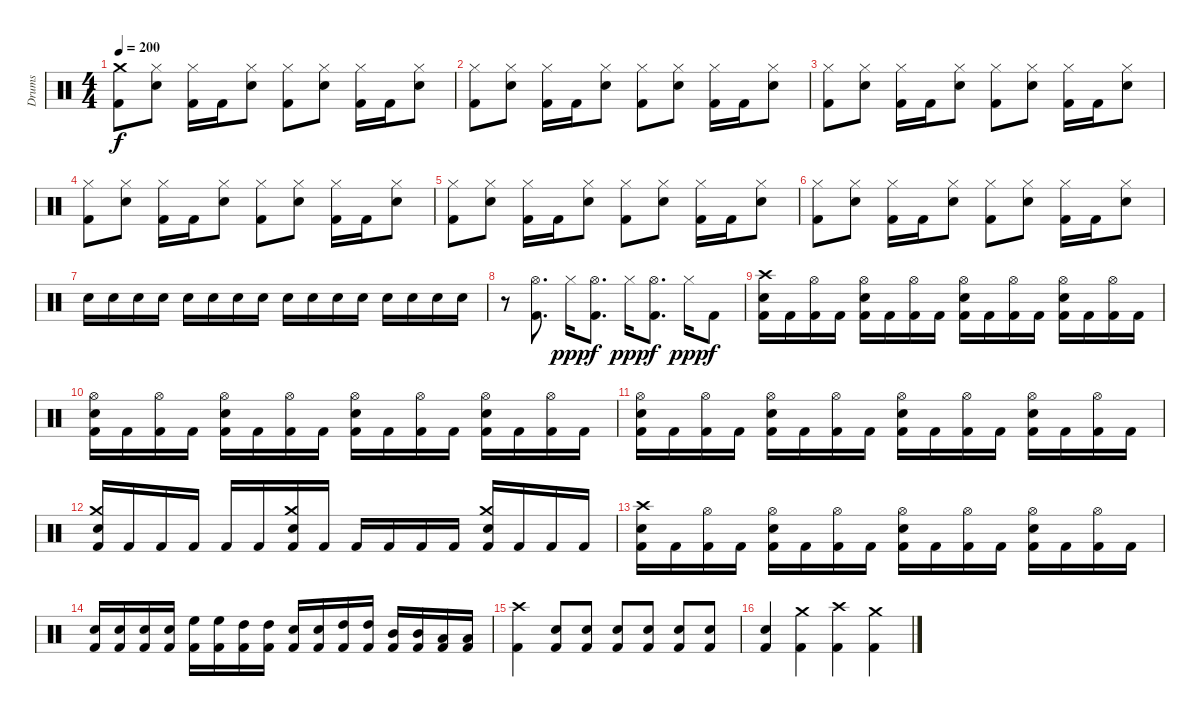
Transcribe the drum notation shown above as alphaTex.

\track ("Drums" "Drums") {instrument percussion}
\staff {score}
\articulation defaults
\ts (4 4)
\section ("" "")
\tempo 200
\clef neutral
\ks c
("Kick (hit) 2" "Crash medium (hit)").8{dy f} ("Snare (hit) 2" "Hi-Hat (closed)").8 ("Kick (hit) 2" "Hi-Hat (closed)").16 "Kick (hit) 2".16 ("Snare (hit) 2" "Hi-Hat (closed)").8 ("Kick (hit) 2" "Hi-Hat (closed)").8 ("Snare (hit) 2" "Hi-Hat (closed)").8 ("Kick (hit) 2" "Hi-Hat (closed)").16 "Kick (hit) 2".16 ("Snare (hit) 2" "Hi-Hat (closed)").8 |
("Kick (hit) 2" "Hi-Hat (closed)").8 ("Snare (hit) 2" "Hi-Hat (closed)").8 ("Kick (hit) 2" "Hi-Hat (closed)").16 "Kick (hit) 2".16 ("Snare (hit) 2" "Hi-Hat (closed)").8 ("Kick (hit) 2" "Hi-Hat (closed)").8 ("Snare (hit) 2" "Hi-Hat (closed)").8 ("Kick (hit) 2" "Hi-Hat (closed)").16 "Kick (hit) 2".16 ("Snare (hit) 2" "Hi-Hat (closed)").8 |
("Kick (hit) 2" "Hi-Hat (closed)").8 ("Snare (hit) 2" "Hi-Hat (closed)").8 ("Kick (hit) 2" "Hi-Hat (closed)").16 "Kick (hit) 2".16 ("Snare (hit) 2" "Hi-Hat (closed)").8 ("Kick (hit) 2" "Hi-Hat (closed)").8 ("Snare (hit) 2" "Hi-Hat (closed)").8 ("Kick (hit) 2" "Hi-Hat (closed)").16 "Kick (hit) 2".16 ("Snare (hit) 2" "Hi-Hat (closed)").8 |
("Kick (hit) 2" "Hi-Hat (closed)").8 ("Snare (hit) 2" "Hi-Hat (closed)").8 ("Kick (hit) 2" "Hi-Hat (closed)").16 "Kick (hit) 2".16 ("Snare (hit) 2" "Hi-Hat (closed)").8 ("Kick (hit) 2" "Hi-Hat (closed)").8 ("Snare (hit) 2" "Hi-Hat (closed)").8 ("Kick (hit) 2" "Hi-Hat (closed)").16 "Kick (hit) 2".16 ("Snare (hit) 2" "Hi-Hat (closed)").8 |
("Kick (hit) 2" "Hi-Hat (closed)").8 ("Snare (hit) 2" "Hi-Hat (closed)").8 ("Kick (hit) 2" "Hi-Hat (closed)").16 "Kick (hit) 2".16 ("Snare (hit) 2" "Hi-Hat (closed)").8 ("Kick (hit) 2" "Hi-Hat (closed)").8 ("Snare (hit) 2" "Hi-Hat (closed)").8 ("Kick (hit) 2" "Hi-Hat (closed)").16 "Kick (hit) 2".16 ("Snare (hit) 2" "Hi-Hat (closed)").8 |
("Kick (hit) 2" "Hi-Hat (closed)").8 ("Snare (hit) 2" "Hi-Hat (closed)").8 ("Kick (hit) 2" "Hi-Hat (closed)").16 "Kick (hit) 2".16 ("Snare (hit) 2" "Hi-Hat (closed)").8 ("Kick (hit) 2" "Hi-Hat (closed)").8 ("Snare (hit) 2" "Hi-Hat (closed)").8 ("Kick (hit) 2" "Hi-Hat (closed)").16 "Kick (hit) 2".16 ("Snare (hit) 2" "Hi-Hat (closed)").8 |
"Snare (hit) 2".16 "Snare (hit) 2".16 "Snare (hit) 2".16 "Snare (hit) 2".16 "Snare (hit) 2".16 "Snare (hit) 2".16 "Snare (hit) 2".16 "Snare (hit) 2".16 "Snare (hit) 2".16 "Snare (hit) 2".16 "Snare (hit) 2".16 "Snare (hit) 2".16 "Snare (hit) 2".16 "Snare (hit) 2".16 "Snare (hit) 2".16 "Snare (hit) 2".16 |
r.8 ("Kick (hit) 2" "Hi-Hat (open)").8{d} "Hi-Hat (closed)".16{dy ppp} ("Kick (hit) 2" "Hi-Hat (open)").8{d dy f} "Hi-Hat (closed)".16{dy ppp} ("Kick (hit) 2" "Hi-Hat (open)").8{d dy f} "Hi-Hat (closed)".16{dy ppp} "Kick (hit) 2".8{dy f} |
\section ("" "")
("Kick (hit) 2" "Snare (hit) 2" "Crash high (hit)").16 "Kick (hit) 2".16 ("Kick (hit) 2" "Hi-Hat (open)").16 "Kick (hit) 2".16 ("Kick (hit) 2" "Snare (hit) 2" "Hi-Hat (open)").16 "Kick (hit) 2".16 ("Kick (hit) 2" "Hi-Hat (open)").16 "Kick (hit) 2".16 ("Kick (hit) 2" "Snare (hit) 2" "Hi-Hat (open)").16 "Kick (hit) 2".16 ("Kick (hit) 2" "Hi-Hat (open)").16 "Kick (hit) 2".16 ("Kick (hit) 2" "Snare (hit) 2" "Hi-Hat (open)").16 "Kick (hit) 2".16 ("Kick (hit) 2" "Hi-Hat (open)").16 "Kick (hit) 2".16 |
("Kick (hit) 2" "Snare (hit) 2" "Hi-Hat (open)").16 "Kick (hit) 2".16 ("Kick (hit) 2" "Hi-Hat (open)").16 "Kick (hit) 2".16 ("Kick (hit) 2" "Snare (hit) 2" "Hi-Hat (open)").16 "Kick (hit) 2".16 ("Kick (hit) 2" "Hi-Hat (open)").16 "Kick (hit) 2".16 ("Kick (hit) 2" "Snare (hit) 2" "Hi-Hat (open)").16 "Kick (hit) 2".16 ("Kick (hit) 2" "Hi-Hat (open)").16 "Kick (hit) 2".16 ("Kick (hit) 2" "Snare (hit) 2" "Hi-Hat (open)").16 "Kick (hit) 2".16 ("Kick (hit) 2" "Hi-Hat (open)").16 "Kick (hit) 2".16 |
("Kick (hit) 2" "Snare (hit) 2" "Hi-Hat (open)").16 "Kick (hit) 2".16 ("Kick (hit) 2" "Hi-Hat (open)").16 "Kick (hit) 2".16 ("Kick (hit) 2" "Snare (hit) 2" "Hi-Hat (open)").16 "Kick (hit) 2".16 ("Kick (hit) 2" "Hi-Hat (open)").16 "Kick (hit) 2".16 ("Kick (hit) 2" "Snare (hit) 2" "Hi-Hat (open)").16 "Kick (hit) 2".16 ("Kick (hit) 2" "Hi-Hat (open)").16 "Kick (hit) 2".16 ("Kick (hit) 2" "Snare (hit) 2" "Hi-Hat (open)").16 "Kick (hit) 2".16 ("Kick (hit) 2" "Hi-Hat (open)").16 "Kick (hit) 2".16 |
("Kick (hit) 2" "Snare (hit) 2" "Crash medium (hit)").16 "Kick (hit) 2".16 "Kick (hit) 2".16 "Kick (hit) 2".16 "Kick (hit) 2".16 "Kick (hit) 2".16 ("Kick (hit) 2" "Snare (hit) 2" "Crash medium (hit)").16 "Kick (hit) 2".16 "Kick (hit) 2".16 "Kick (hit) 2".16 "Kick (hit) 2".16 "Kick (hit) 2".16 ("Kick (hit) 2" "Snare (hit) 2" "Crash medium (hit)").16 "Kick (hit) 2".16 "Kick (hit) 2".16 "Kick (hit) 2".16 |
("Kick (hit) 2" "Snare (hit) 2" "Crash high (hit)").16 "Kick (hit) 2".16 ("Kick (hit) 2" "Hi-Hat (open)").16 "Kick (hit) 2".16 ("Kick (hit) 2" "Snare (hit) 2" "Hi-Hat (open)").16 "Kick (hit) 2".16 ("Kick (hit) 2" "Hi-Hat (open)").16 "Kick (hit) 2".16 ("Kick (hit) 2" "Snare (hit) 2" "Hi-Hat (open)").16 "Kick (hit) 2".16 ("Kick (hit) 2" "Hi-Hat (open)").16 "Kick (hit) 2".16 ("Kick (hit) 2" "Snare (hit) 2" "Hi-Hat (open)").16 "Kick (hit) 2".16 ("Kick (hit) 2" "Hi-Hat (open)").16 "Kick (hit) 2".16 |
("Kick (hit) 2" "Snare (hit) 2").16 ("Kick (hit) 2" "Snare (hit) 2").16 ("Kick (hit) 2" "Snare (hit) 2").16 ("Kick (hit) 2" "Snare (hit) 2").16 ("Kick (hit) 2" "High Floor Tom (hit)").16 ("Kick (hit) 2" "High Floor Tom (hit)").16 ("Kick (hit) 2" "High Tom (hit)").16 ("Kick (hit) 2" "High Tom (hit)").16 ("Kick (hit) 2" "Snare (hit) 2").16 ("Kick (hit) 2" "Snare (hit) 2").16 ("Kick (hit) 2" "High Tom (hit)").16 ("Kick (hit) 2" "High Tom (hit)").16 ("Kick (hit) 2" "Mid Tom (hit)").16 ("Kick (hit) 2" "Mid Tom (hit)").16 ("Kick (hit) 2" "Low Tom (hit)").16 ("Kick (hit) 2" "Low Tom (hit)").16 |
("Kick (hit) 2" "Crash high (hit)").4 ("Kick (hit) 2" "Snare (hit) 2").8 ("Kick (hit) 2" "Snare (hit) 2").8 ("Kick (hit) 2" "Snare (hit) 2").8 ("Kick (hit) 2" "Snare (hit) 2").8 ("Kick (hit) 2" "Snare (hit) 2").8 ("Kick (hit) 2" "Snare (hit) 2").8 |
("Kick (hit) 2" "Snare (hit) 2").4 ("Kick (hit) 2" "Crash medium (hit)").4 ("Kick (hit) 2" "Crash high (hit)").4 ("Kick (hit) 2" "Crash medium (hit)").4
